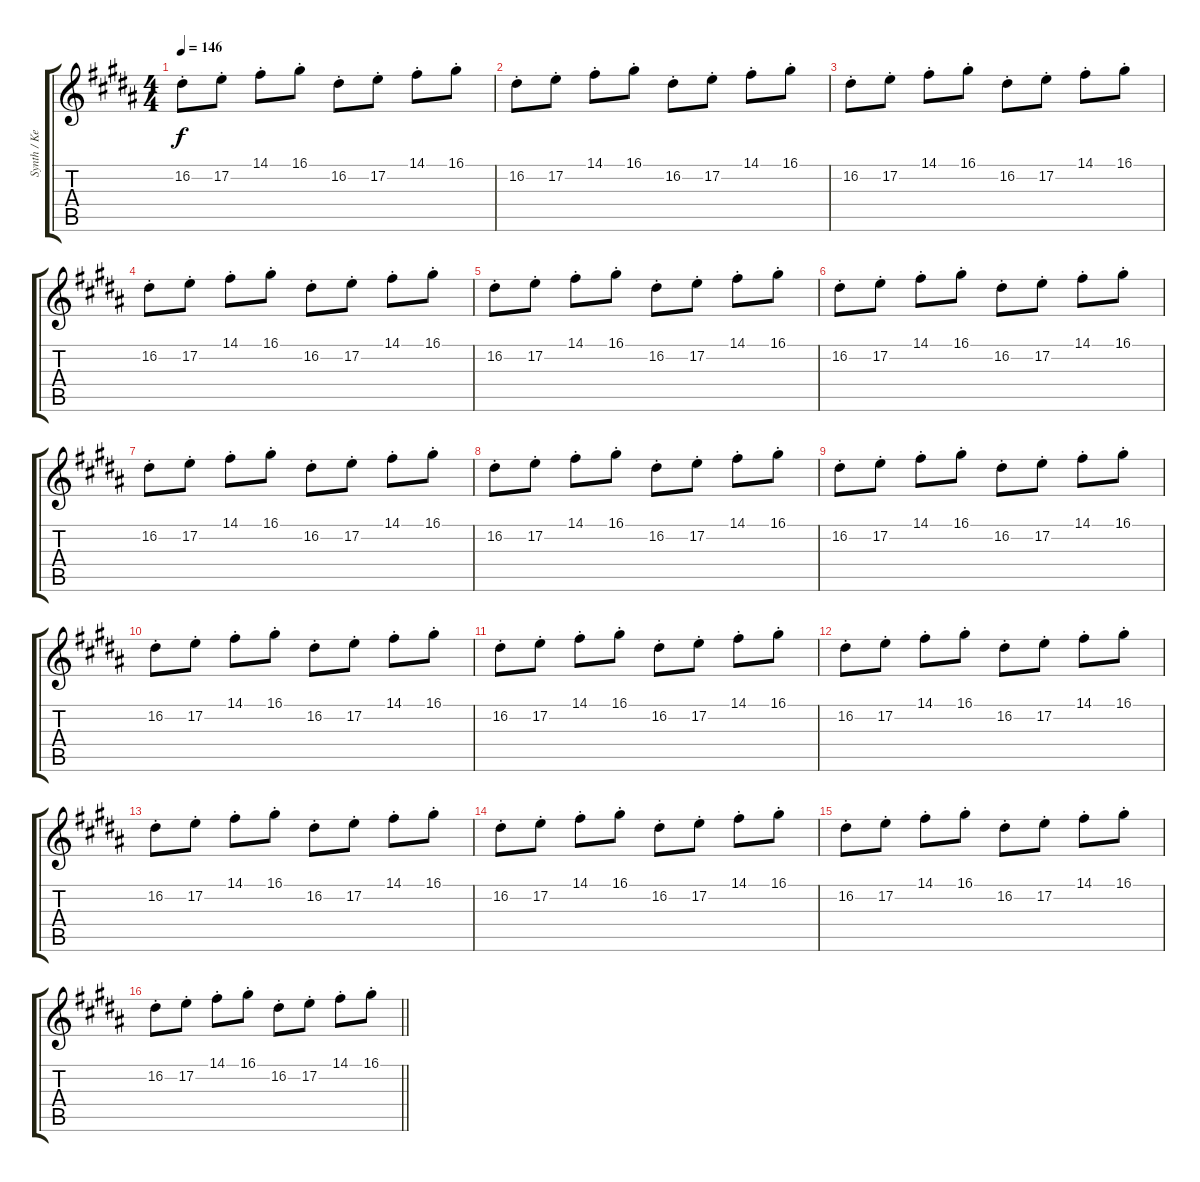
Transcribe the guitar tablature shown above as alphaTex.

\track ("Synth / Keyboard III" "Synth / Ke") {instrument lead2sawtooth}
\staff {score tabs}
\tuning (E4 B3 G3 D3 A2 E2) {hide}
\ts (4 4)
\tempo 146
\clef g2
\ks b
16.2{st}.8{dy f} 17.2{st}.8 14.1{st}.8 16.1{st}.8 16.2{st}.8 17.2{st}.8 14.1{st}.8 16.1{st}.8 |
16.2{st}.8 17.2{st}.8 14.1{st}.8 16.1{st}.8 16.2{st}.8 17.2{st}.8 14.1{st}.8 16.1{st}.8 |
16.2{st}.8 17.2{st}.8 14.1{st}.8 16.1{st}.8 16.2{st}.8 17.2{st}.8 14.1{st}.8 16.1{st}.8 |
16.2{st}.8 17.2{st}.8 14.1{st}.8 16.1{st}.8 16.2{st}.8 17.2{st}.8 14.1{st}.8 16.1{st}.8 |
16.2{st}.8 17.2{st}.8 14.1{st}.8 16.1{st}.8 16.2{st}.8 17.2{st}.8 14.1{st}.8 16.1{st}.8 |
16.2{st}.8 17.2{st}.8 14.1{st}.8 16.1{st}.8 16.2{st}.8 17.2{st}.8 14.1{st}.8 16.1{st}.8 |
16.2{st}.8 17.2{st}.8 14.1{st}.8 16.1{st}.8 16.2{st}.8 17.2{st}.8 14.1{st}.8 16.1{st}.8 |
16.2{st}.8 17.2{st}.8 14.1{st}.8 16.1{st}.8 16.2{st}.8 17.2{st}.8 14.1{st}.8 16.1{st}.8 |
16.2{st}.8 17.2{st}.8 14.1{st}.8 16.1{st}.8 16.2{st}.8 17.2{st}.8 14.1{st}.8 16.1{st}.8 |
16.2{st}.8 17.2{st}.8 14.1{st}.8 16.1{st}.8 16.2{st}.8 17.2{st}.8 14.1{st}.8 16.1{st}.8 |
16.2{st}.8 17.2{st}.8 14.1{st}.8 16.1{st}.8 16.2{st}.8 17.2{st}.8 14.1{st}.8 16.1{st}.8 |
16.2{st}.8 17.2{st}.8 14.1{st}.8 16.1{st}.8 16.2{st}.8 17.2{st}.8 14.1{st}.8 16.1{st}.8 |
16.2{st}.8 17.2{st}.8 14.1{st}.8 16.1{st}.8 16.2{st}.8 17.2{st}.8 14.1{st}.8 16.1{st}.8 |
16.2{st}.8 17.2{st}.8 14.1{st}.8 16.1{st}.8 16.2{st}.8 17.2{st}.8 14.1{st}.8 16.1{st}.8 |
16.2{st}.8 17.2{st}.8 14.1{st}.8 16.1{st}.8 16.2{st}.8 17.2{st}.8 14.1{st}.8 16.1{st}.8 |
\barLineRight lightlight
16.2{st}.8 17.2{st}.8 14.1{st}.8 16.1{st}.8 16.2{st}.8 17.2{st}.8 14.1{st}.8 16.1{st}.8
